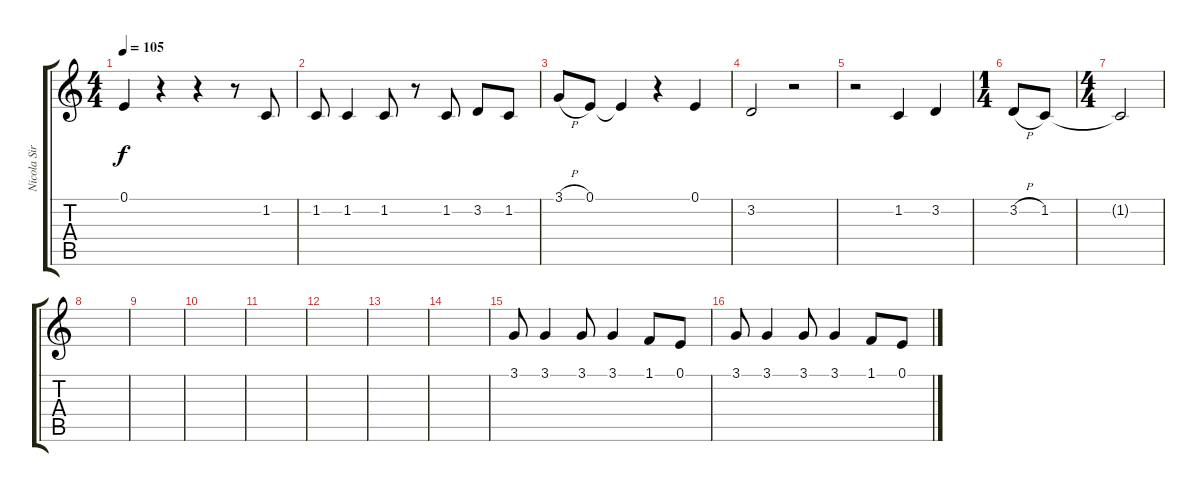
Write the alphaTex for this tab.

\track ("Nicola Sirkis (voix)" "Nicola Sir") {instrument bassoon}
\staff {score tabs}
\tuning (E4 B3 G3 D3 A2 E2) {hide}
\ts (4 4)
\tempo 105
\clef g2
\ks c
0.1.4{dy f} r.4 r.4 r.8 1.2.8 |
1.2.8 1.2.4 1.2.8 r.8 1.2.8 3.2.8 1.2.8 |
3.1{h}.8 0.1.8 0.1{t}.4 r.4 0.1.4 |
3.2.2 r.2 |
r.2 1.2.4 3.2.4 |
\ts (1 4)
3.2{h}.8 1.2.8 |
\ts (4 4)
1.2{t}.2 |
|
|
|
|
|
|
|
3.1.8{volume 16} 3.1.4 3.1.8 3.1.4 1.1.8 0.1.8 |
3.1.8 3.1.4 3.1.8 3.1.4 1.1.8 0.1.8
